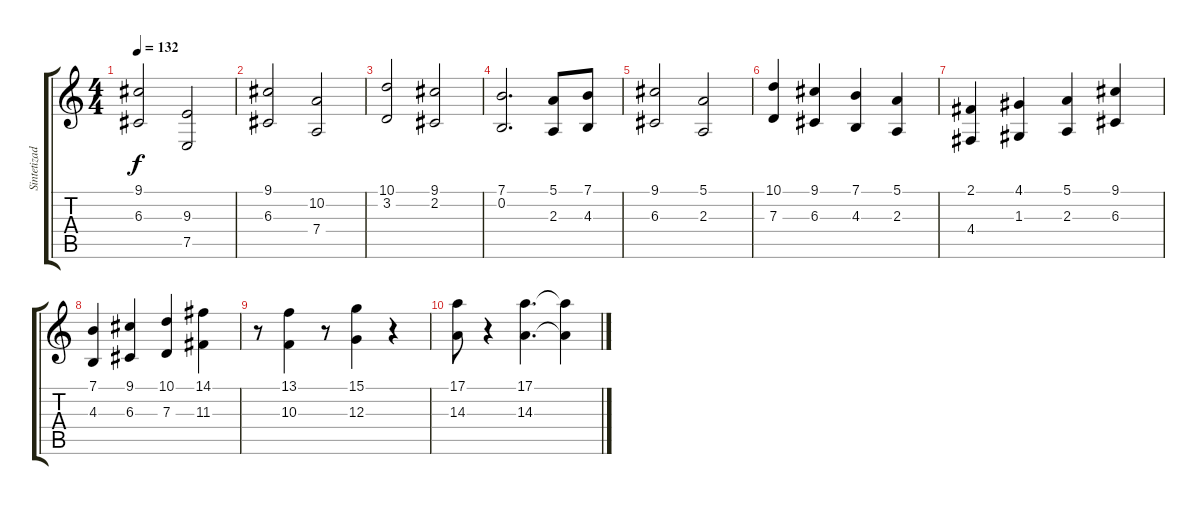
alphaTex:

\track ("Sintetizador 2" "Sintetizad") {instrument tremolostrings}
\staff {score tabs}
\tuning (E4 B3 G3 D3 A2 E2) {hide}
\ts (4 4)
\tempo 132
\clef g2
\ks c
(9.1 6.3).2{dy f instrument tremolostrings} (9.3 7.5).2 |
(9.1 6.3).2 (10.2 7.4).2 |
(10.1 3.2).2 (9.1 2.2).2 |
(7.1 0.2).2{d} (5.1 2.3).8 (7.1 4.3).8 |
(9.1 6.3).2 (5.1 2.3).2 |
(10.1 7.3).4 (9.1 6.3).4 (7.1 4.3).4 (5.1 2.3).4 |
(2.1 4.4).4 (4.1 1.3).4 (5.1 2.3).4 (9.1 6.3).4 |
(7.1 4.3).4 (9.1 6.3).4 (10.1 7.3).4 (14.1 11.3).4 |
r.8 (13.1 10.3).4 r.8 (15.1 12.3).4 r.4 |
(17.1 14.3).8 r.4 (17.1 14.3).4{d} (17.1{t} 14.3{t}).4
